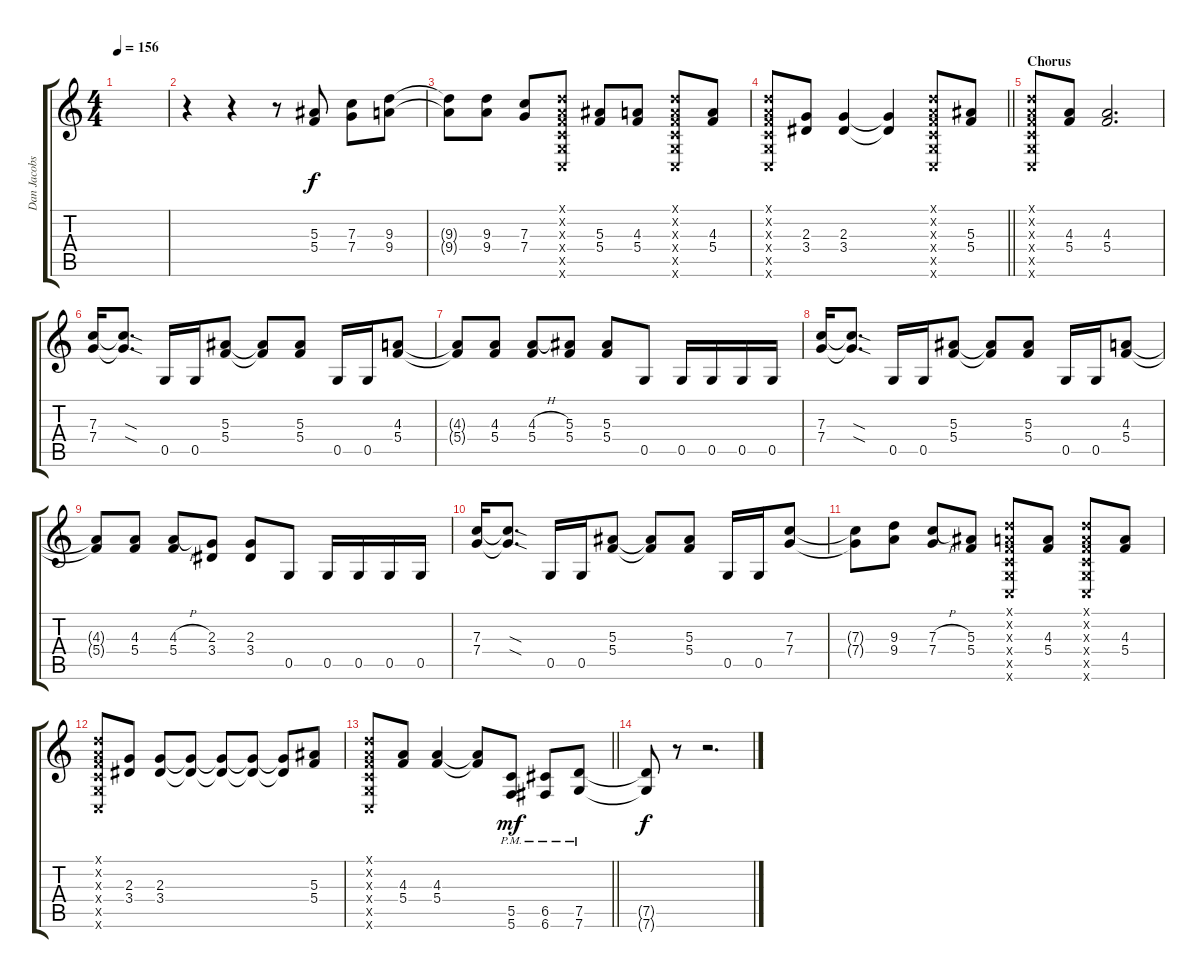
\track ("Dan Jacobs" "Dan Jacobs") {instrument distortionguitar}
\staff {score tabs}
\tuning (D4 A3 F3 C3 G2 C2) {hide}
\ts (4 4)
\tempo 156
\clef g2
\ks c
|
r.4{volume 8 balance 2} r.4 r.8 (5.3 5.4).8 (7.3 7.4).8 (9.3 9.4).8 |
(9.3{t} 9.4{t}).8 (9.3 9.4).8 (7.3 7.4).8 (0.1{x} 0.2{x} 0.3{x} 0.4{x} 0.5{x} 0.6{x}).8 (5.3 5.4).8 (4.3 5.4).8 (0.1{x} 0.2{x} 0.3{x} 0.4{x} 0.5{x} 0.6{x}).8 (4.3 5.4).8{volume 9} |
\barLineRight lightlight
(0.1{x} 0.2{x} 0.3{x} 0.4{x} 0.5{x} 0.6{x}).8 (2.3 3.4).8 (2.3 3.4).4 (2.3{t} 3.4{t}).4 (0.1{x} 0.2{x} 0.3{x} 0.4{x} 0.5{x} 0.6{x}).8 (5.3 5.4).8 |
\section ("" "Chorus")
(0.1{x} 0.2{x} 0.3{x} 0.4{x} 0.5{x} 0.6{x}).8 (4.3 5.4).8 (4.3 5.4).2{d} |
(7.3 7.4).16{volume 14 balance 8} (7.3{sod t} 7.4{sod t}).8{d} 0.5.16 0.5.16 (5.3 5.4).8 (5.3{t} 5.4{t}).8 (5.3 5.4).8 0.5.16 0.5.16 (4.3 5.4).8 |
(4.3{t} 5.4{t}).8 (4.3 5.4).8 (4.3{h} 5.4).8 (5.3 5.4).8 (5.3 5.4).8 0.5.8 0.5.16 0.5.16 0.5.16 0.5.16 |
(7.3 7.4).16 (7.3{sod t} 7.4{sod t}).8{d} 0.5.16 0.5.16 (5.3 5.4).8 (5.3{t} 5.4{t}).8 (5.3 5.4).8 0.5.16 0.5.16 (4.3 5.4).8 |
(4.3{t} 5.4{t}).8 (4.3 5.4).8 (4.3{h} 5.4).8 (2.3 3.4).8 (2.3 3.4).8 0.5.8 0.5.16 0.5.16 0.5.16 0.5.16 |
(7.3 7.4).16 (7.3{sod t} 7.4{sod t}).8{d} 0.5.16 0.5.16 (5.3 5.4).8 (5.3{t} 5.4{t}).8 (5.3 5.4).8 0.5.16 0.5.16 (7.3 7.4).8 |
(7.3{t} 7.4{t}).8 (9.3 9.4).8 (7.3{h} 7.4).8 (5.3 5.4).8 (0.1{x} 0.2{x} 0.3{x} 0.4{x} 0.5{x} 0.6{x}).8 (4.3 5.4).8 (0.1{x} 0.2{x} 0.3{x} 0.4{x} 0.5{x} 0.6{x}).8 (4.3 5.4).8 |
(0.1{x} 0.2{x} 0.3{x} 0.4{x} 0.5{x} 0.6{x}).8 (2.3 3.4).8 (2.3 3.4).8 (2.3{t} 3.4{t}).8 (2.3{t} 3.4{t}).8 (2.3{t} 3.4{t}).8 (2.3{t} 3.4{t}).8 (5.3 5.4).8 |
\barLineRight lightlight
(0.1{x} 0.2{x} 0.3{x} 0.4{x} 0.5{x} 0.6{x}).8 (4.3 5.4).8 (4.3 5.4).4 (4.3{t} 5.4{t}).8 (5.5{pm} 5.6).8{dy mf} (6.5{pm} 6.6).8 (7.5{pm} 7.6).8 |
\section ("" "")
(7.5{t} 7.6{t}).8{dy f} r.8 r.2{d}
